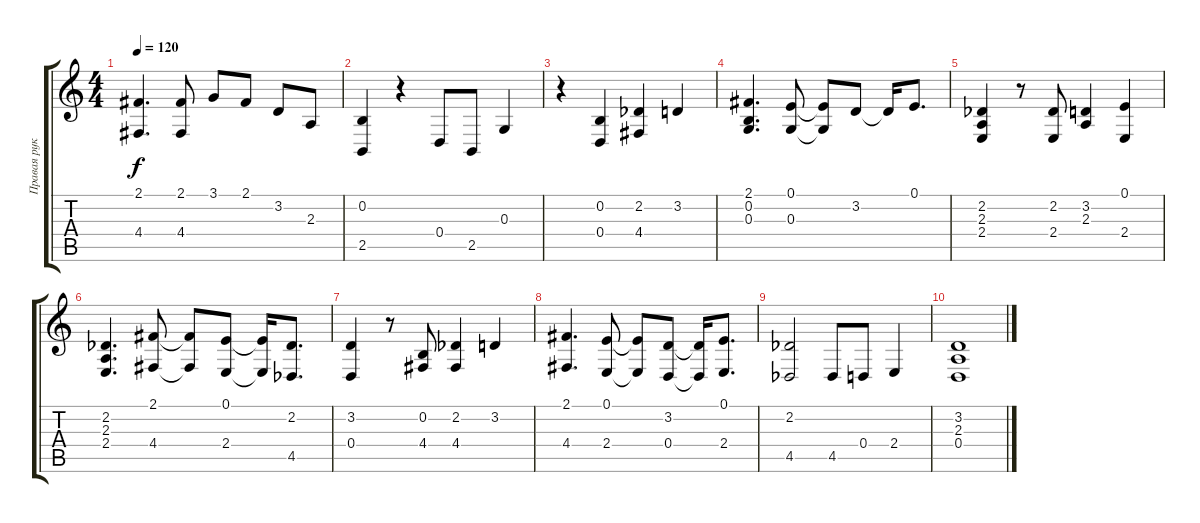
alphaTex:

\track ("Правая рука" "Правая рук") {instrument electricgrandpiano}
\staff {score tabs}
\tuning (E4 B3 G3 D3 A2 E2) {hide}
\ts (4 4)
\tempo 120
\clef g2
\ks c
(2.1 4.4).4{d dy f} (2.1 4.4).8 3.1.8 2.1.8 3.2.8 2.3.8 |
(0.2 2.5).4 r.4 0.4.8 2.5.8 0.3.4 |
r.4 (0.2 0.4).4 (2.2{acc b} 4.4).4 3.2.4 |
(2.1 0.2 0.3).4{d} (0.1 0.3).8 (0.1{t} 0.3{t}).8 3.2.8 3.2{t}.16 0.1.8{d} |
(2.2{acc b} 2.3 2.4).4 r.8 (2.2{acc b} 2.4).8 (3.2 2.3).4 (0.1 2.4).4 |
(2.2{acc b} 2.3 2.4).4{d} (2.1 4.4).8 (2.1{t} 4.4{t}).8 (0.1 2.4).8 (0.1{t} 2.4{t}).16 (2.2{acc b} 4.5{acc b}).8{d} |
(3.2 0.4).4 r.8 (0.2 4.4).8 (2.2{acc b} 4.4).4 3.2.4 |
(2.1 4.4).4{d} (0.1 2.4).8 (0.1{t} 2.4{t}).8 (3.2 0.4).8 (3.2{t} 0.4{t}).16 (0.1 2.4).8{d} |
(2.2{acc b} 4.5{acc b}).2 4.5{acc b}.8 0.4.8 2.4.4 |
(3.2 2.3 0.4).1
